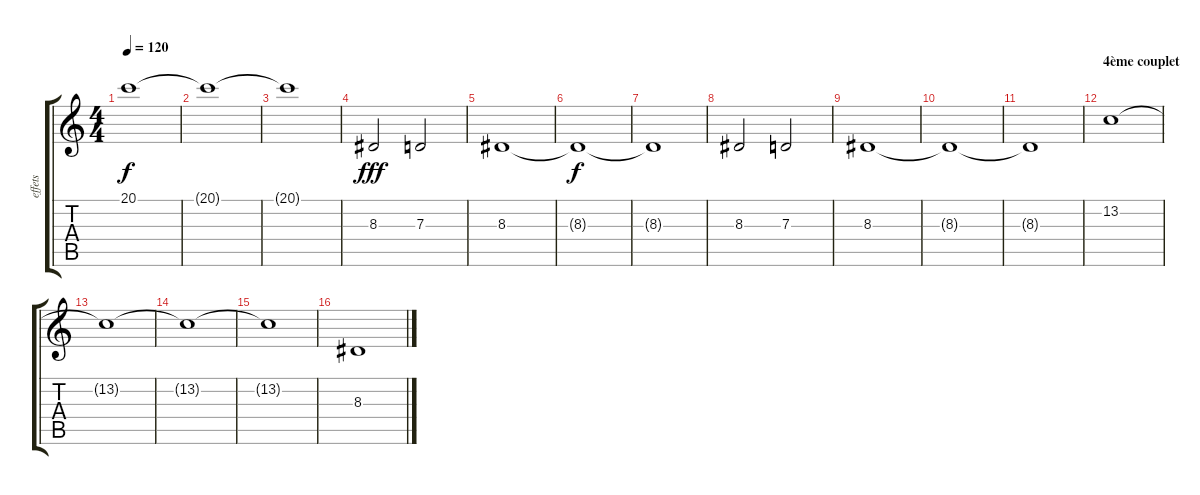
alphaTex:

\track ("effets" "effets") {instrument pad2warm}
\staff {score tabs}
\tuning (E4 B3 G3 D3 A2 E2) {hide}
\ts (4 4)
\tempo 120
\clef g2
\ks c
20.1{t}.1{dy f} |
20.1{t}.1 |
20.1{t}.1 |
8.3.2{dy fff} 7.3.2 |
8.3.1 |
8.3{t}.1{dy f} |
8.3{t}.1 |
8.3.2 7.3.2 |
8.3.1 |
8.3{t}.1 |
8.3{t}.1 |
\section ("" "4ème couplet")
13.2.1 |
13.2{t}.1 |
13.2{t}.1 |
13.2{t}.1 |
8.3.1
